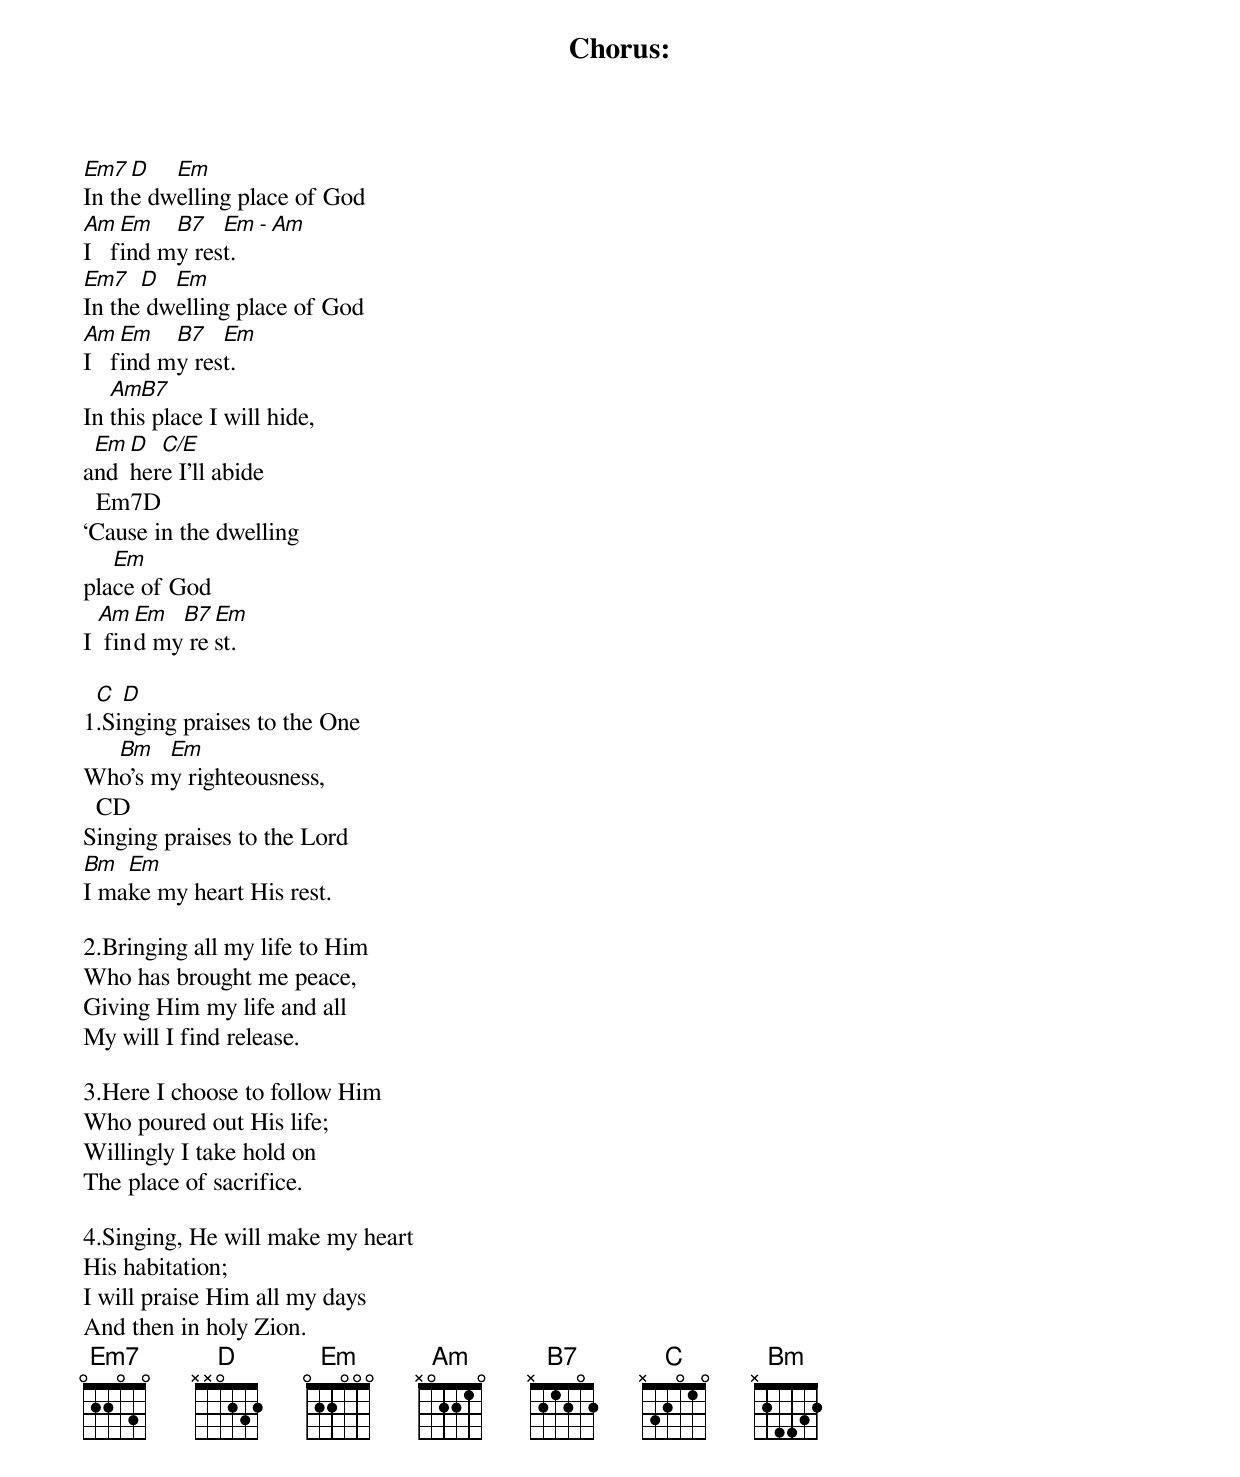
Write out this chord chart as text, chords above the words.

Chorus:
Em7  D   Em
In the dwelling place of God
Am   Em   B7   Em - Am
I   find my rest.
Em7   D  Em
In the dwelling place of God
Am   Em   B7   Em
I   find my rest.
   AmB7
In this place I will hide,
 Em D  C/E
and here I’ll abide
  Em7D
‘Cause in the dwelling
   Em
place of God
  Am  Em  B7 Em
I  find my rest.

 C  D
1.Singing praises to the One
  Bm   Em
Who's my righteousness,
  CD
Singing praises to the Lord
Bm  Em
I make my heart His rest.

2.Bringing all my life to Him
Who has brought me peace,
Giving Him my life and all
My will I find release.

3.Here I choose to follow Him
Who poured out His life;
Willingly I take hold on
The place of sacrifice.

4.Singing, He will make my heart
His habitation;
I will praise Him all my days
And then in holy Zion.
